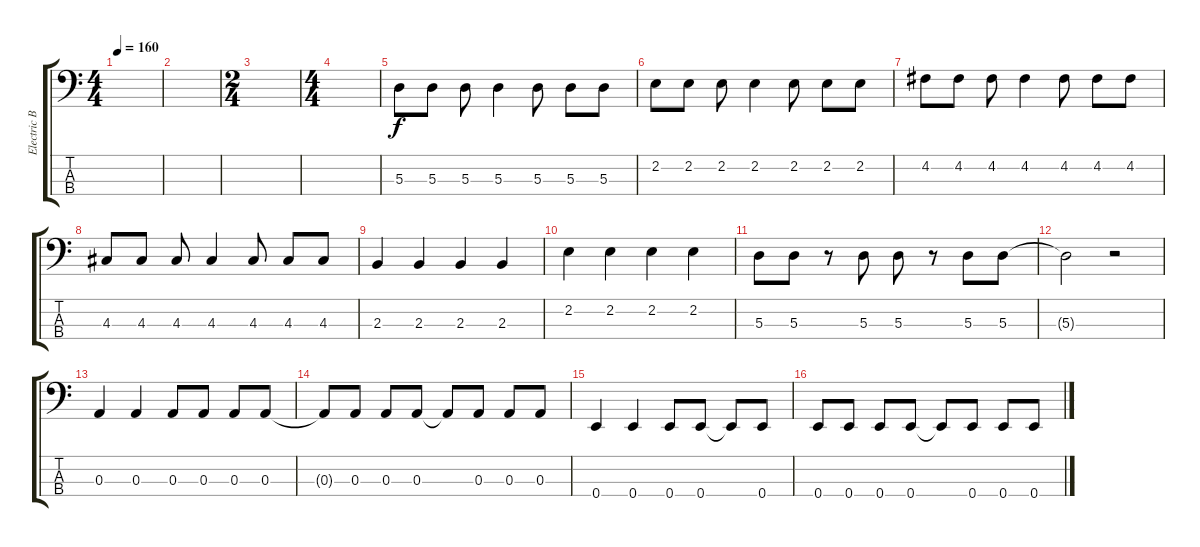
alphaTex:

\track ("Electric Bass" "Electric B") {instrument electricbassfinger}
\staff {score tabs}
\tuning (G2 D2 A1 E1) {hide}
\ts (4 4)
\tempo 160
\clef f4
\ks c
|
|
\ts (2 4)
|
\ts (4 4)
|
5.3.8 5.3.8 5.3.8 5.3.4 5.3.8 5.3.8 5.3.8 |
2.2.8 2.2.8 2.2.8 2.2.4 2.2.8 2.2.8 2.2.8 |
4.2.8 4.2.8 4.2.8 4.2.4 4.2.8 4.2.8 4.2.8 |
4.3.8 4.3.8 4.3.8 4.3.4 4.3.8 4.3.8 4.3.8 |
2.3.4 2.3.4 2.3.4 2.3.4 |
2.2.4 2.2.4 2.2.4 2.2.4 |
5.3.8 5.3.8 r.8 5.3.8 5.3.8 r.8 5.3.8 5.3.8 |
5.3{t}.2 r.2 |
0.3.4 0.3.4 0.3.8 0.3.8 0.3.8 0.3.8 |
0.3{t}.8 0.3.8 0.3.8 0.3.8 0.3{t}.8 0.3.8 0.3.8 0.3.8 |
0.4.4 0.4.4 0.4.8 0.4.8 0.4{t}.8 0.4.8 |
0.4.8 0.4.8 0.4.8 0.4.8 0.4{t}.8 0.4.8 0.4.8 0.4.8
